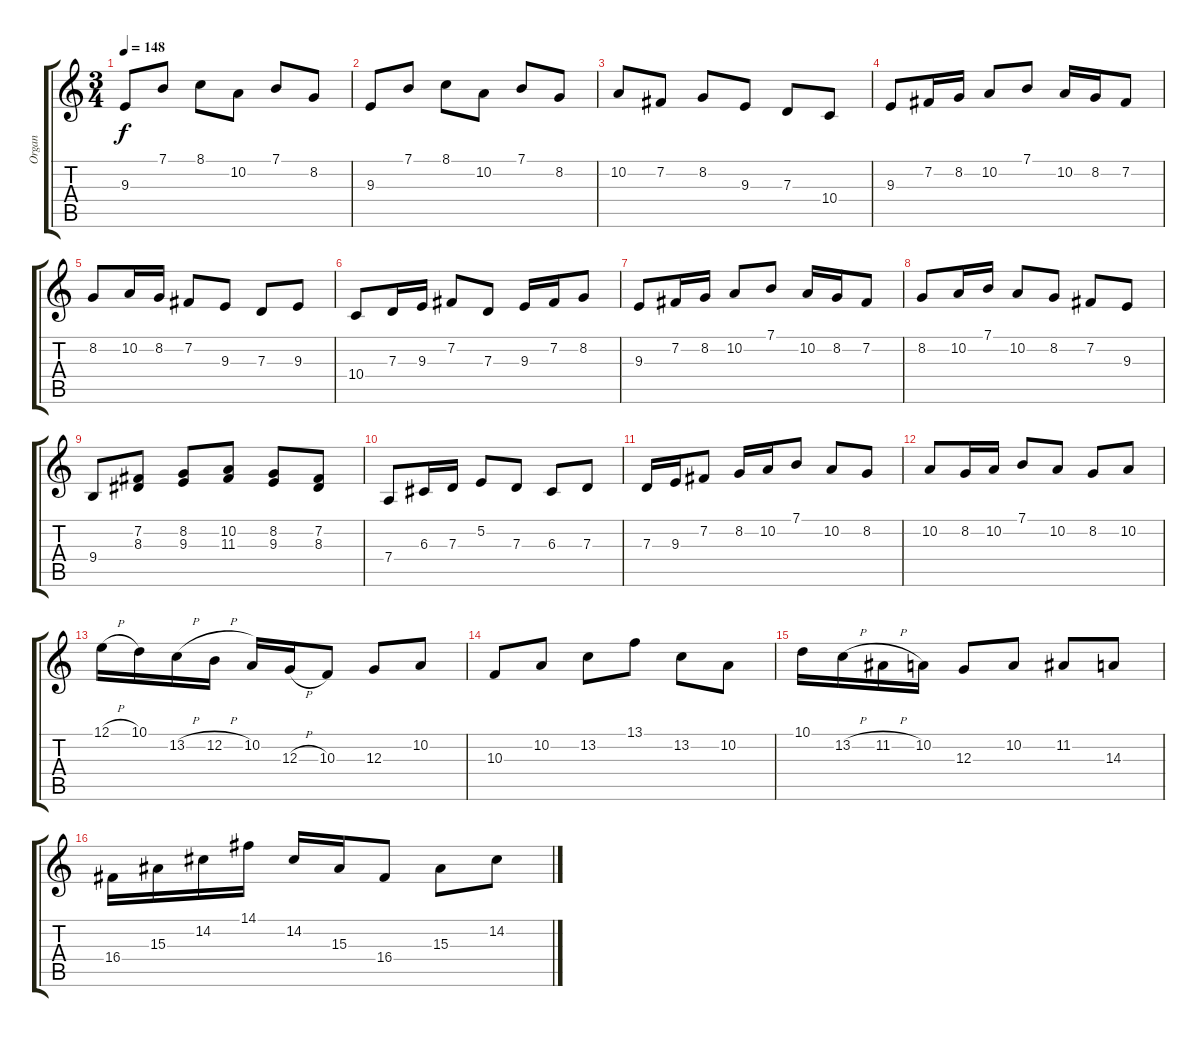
\track ("Organ" "Organ") {instrument churchorgan}
\staff {score tabs}
\tuning (E4 B3 G3 D3 A2 E2) {hide}
\ts (3 4)
\tempo 148
\clef g2
\ks c
9.3.8{dy f} 7.1.8 8.1.8 10.2.8 7.1.8 8.2.8 |
9.3.8 7.1.8 8.1.8 10.2.8 7.1.8 8.2.8 |
10.2.8 7.2.8 8.2.8 9.3.8 7.3.8 10.4.8 |
9.3.8 7.2.16 8.2.16 10.2.8 7.1.8 10.2.16 8.2.16 7.2.8 |
8.2.8 10.2.16 8.2.16 7.2.8 9.3.8 7.3.8 9.3.8 |
10.4.8 7.3.16 9.3.16 7.2.8 7.3.8 9.3.16 7.2.16 8.2.8 |
9.3.8 7.2.16 8.2.16 10.2.8 7.1.8 10.2.16 8.2.16 7.2.8 |
8.2.8 10.2.16 7.1.16 10.2.8 8.2.8 7.2.8 9.3.8 |
9.4.8 (7.2 8.3).8 (8.2 9.3).8 (10.2 11.3).8 (8.2 9.3).8 (7.2 8.3).8 |
7.4.8 6.3.16 7.3.16 5.2.8 7.3.8 6.3.8 7.3.8 |
7.3.16 9.3.16 7.2.8 8.2.16 10.2.16 7.1.8 10.2.8 8.2.8 |
10.2.8 8.2.16 10.2.16 7.1.8 10.2.8 8.2.8 10.2.8 |
12.1{h}.16 10.1.16 13.2{h}.16 12.2{h}.16 10.2.16 12.3{h}.16 10.3.8 12.3.8 10.2.8 |
10.3.8 10.2.8 13.2.8 13.1.8 13.2.8 10.2.8 |
10.1.16 13.2{h}.16 11.2{h}.16 10.2.16 12.3.8 10.2.8 11.2.8 14.3.8 |
16.4.16 15.3.16 14.2.16 14.1.16 14.2.16 15.3.16 16.4.8 15.3.8 14.2.8
